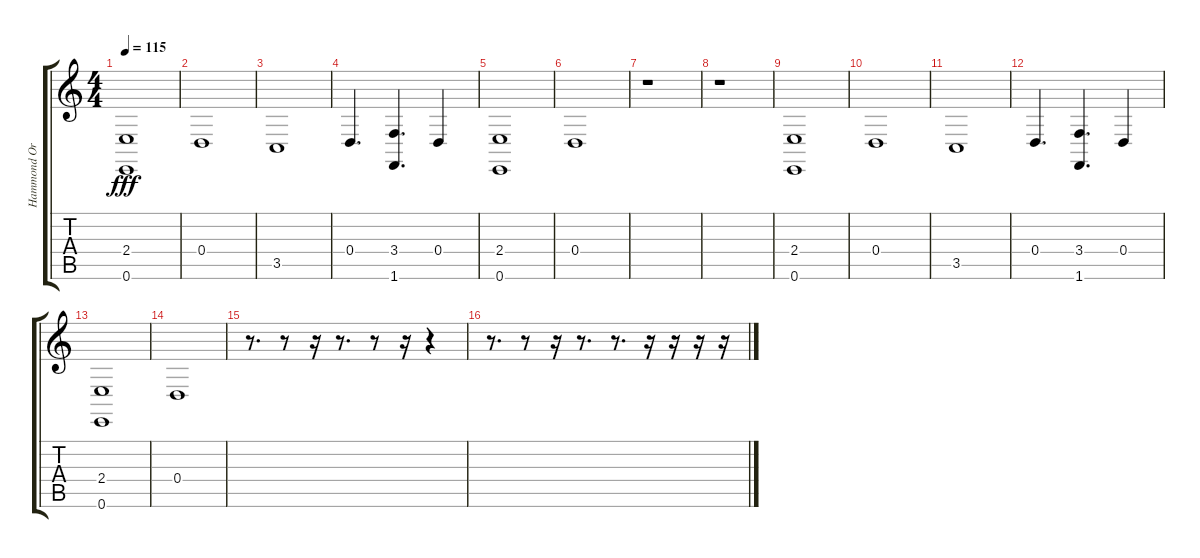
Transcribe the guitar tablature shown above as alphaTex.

\track ("Hammond Organ" "Hammond Or") {instrument drawbarorgan}
\staff {score tabs}
\tuning (E4 B3 G3 D3 A2 E2) {hide}
\ts (4 4)
\tempo 115
\clef g2
\ks c
(2.4 0.6).1{dy fff} |
0.4.1 |
3.5.1 |
0.4.4{d} (3.4 1.6).4{d} 0.4.4 |
(2.4 0.6).1 |
0.4.1 |
r.1 |
r.1 |
(2.4 0.6).1 |
0.4.1 |
3.5.1 |
0.4.4{d} (3.4 1.6).4{d} 0.4.4 |
(2.4 0.6).1 |
0.4.1 |
r.8{d} r.8 r.16 r.8{d} r.8 r.16 r.4 |
r.8{d} r.8 r.16 r.8{d} r.8{d} r.16 r.16 r.16 r.16
